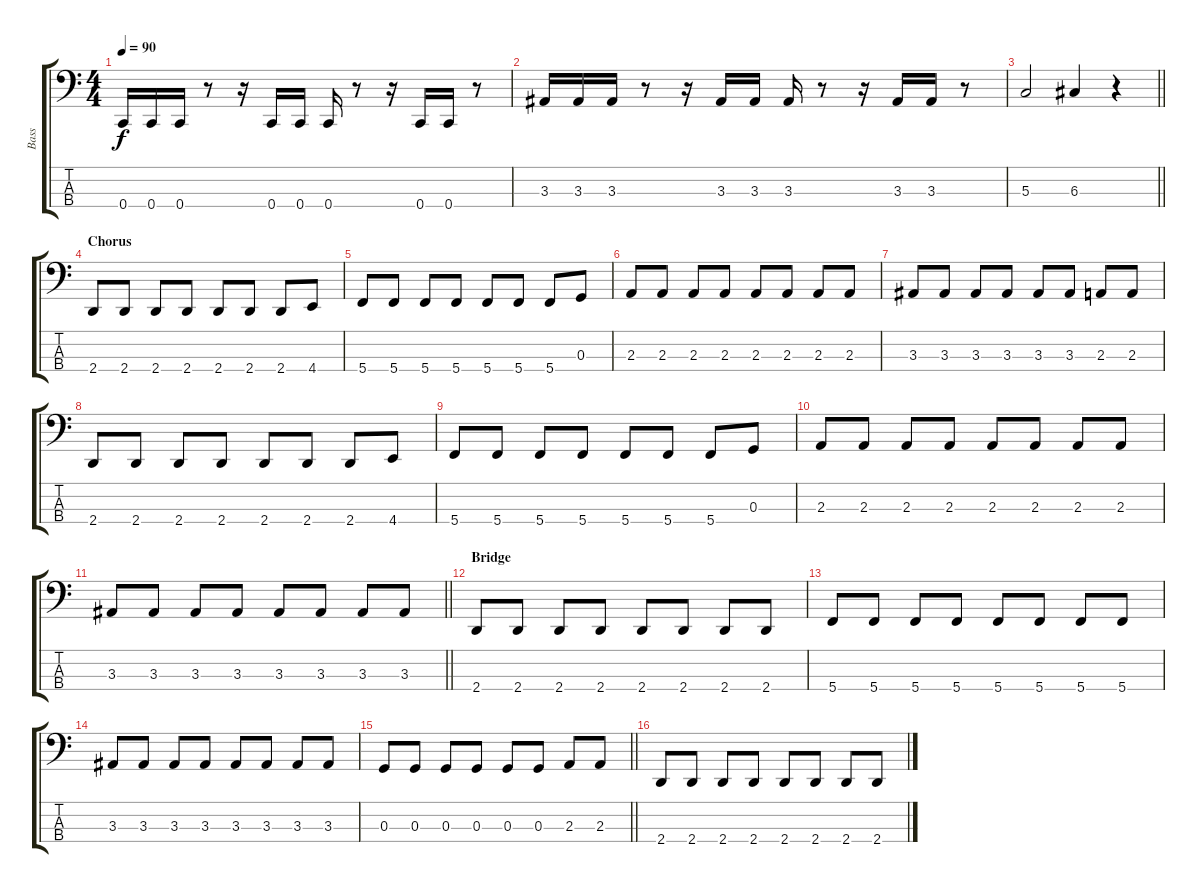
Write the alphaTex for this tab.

\track ("Bass" "Bass") {instrument electricbassfinger}
\staff {score tabs}
\tuning (F2 C2 G1 C1) {hide}
\ts (4 4)
\tempo 90
\clef f4
\ks c
0.4.16{dy f} 0.4.16 0.4.16 r.8 r.16 0.4.16 0.4.16 0.4.16 r.8 r.16 0.4.16 0.4.16 r.8 |
3.3.16 3.3.16 3.3.16 r.8 r.16 3.3.16 3.3.16 3.3.16 r.8 r.16 3.3.16 3.3.16 r.8 |
\barLineRight lightlight
5.3.2 6.3.4 r.4 |
\section ("" "Chorus")
2.4.8 2.4.8 2.4.8 2.4.8 2.4.8 2.4.8 2.4.8 4.4.8 |
5.4.8 5.4.8 5.4.8 5.4.8 5.4.8 5.4.8 5.4.8 0.3.8 |
2.3.8 2.3.8 2.3.8 2.3.8 2.3.8 2.3.8 2.3.8 2.3.8 |
3.3.8 3.3.8 3.3.8 3.3.8 3.3.8 3.3.8 2.3.8 2.3.8 |
2.4.8 2.4.8 2.4.8 2.4.8 2.4.8 2.4.8 2.4.8 4.4.8 |
5.4.8 5.4.8 5.4.8 5.4.8 5.4.8 5.4.8 5.4.8 0.3.8 |
2.3.8 2.3.8 2.3.8 2.3.8 2.3.8 2.3.8 2.3.8 2.3.8 |
\barLineRight lightlight
3.3.8 3.3.8 3.3.8 3.3.8 3.3.8 3.3.8 3.3.8 3.3.8 |
\section ("" "Bridge")
2.4.8 2.4.8 2.4.8 2.4.8 2.4.8 2.4.8 2.4.8 2.4.8 |
5.4.8 5.4.8 5.4.8 5.4.8 5.4.8 5.4.8 5.4.8 5.4.8 |
3.3.8 3.3.8 3.3.8 3.3.8 3.3.8 3.3.8 3.3.8 3.3.8 |
\barLineRight lightlight
0.3.8 0.3.8 0.3.8 0.3.8 0.3.8 0.3.8 2.3.8 2.3.8 |
2.4.8 2.4.8 2.4.8 2.4.8 2.4.8 2.4.8 2.4.8 2.4.8
